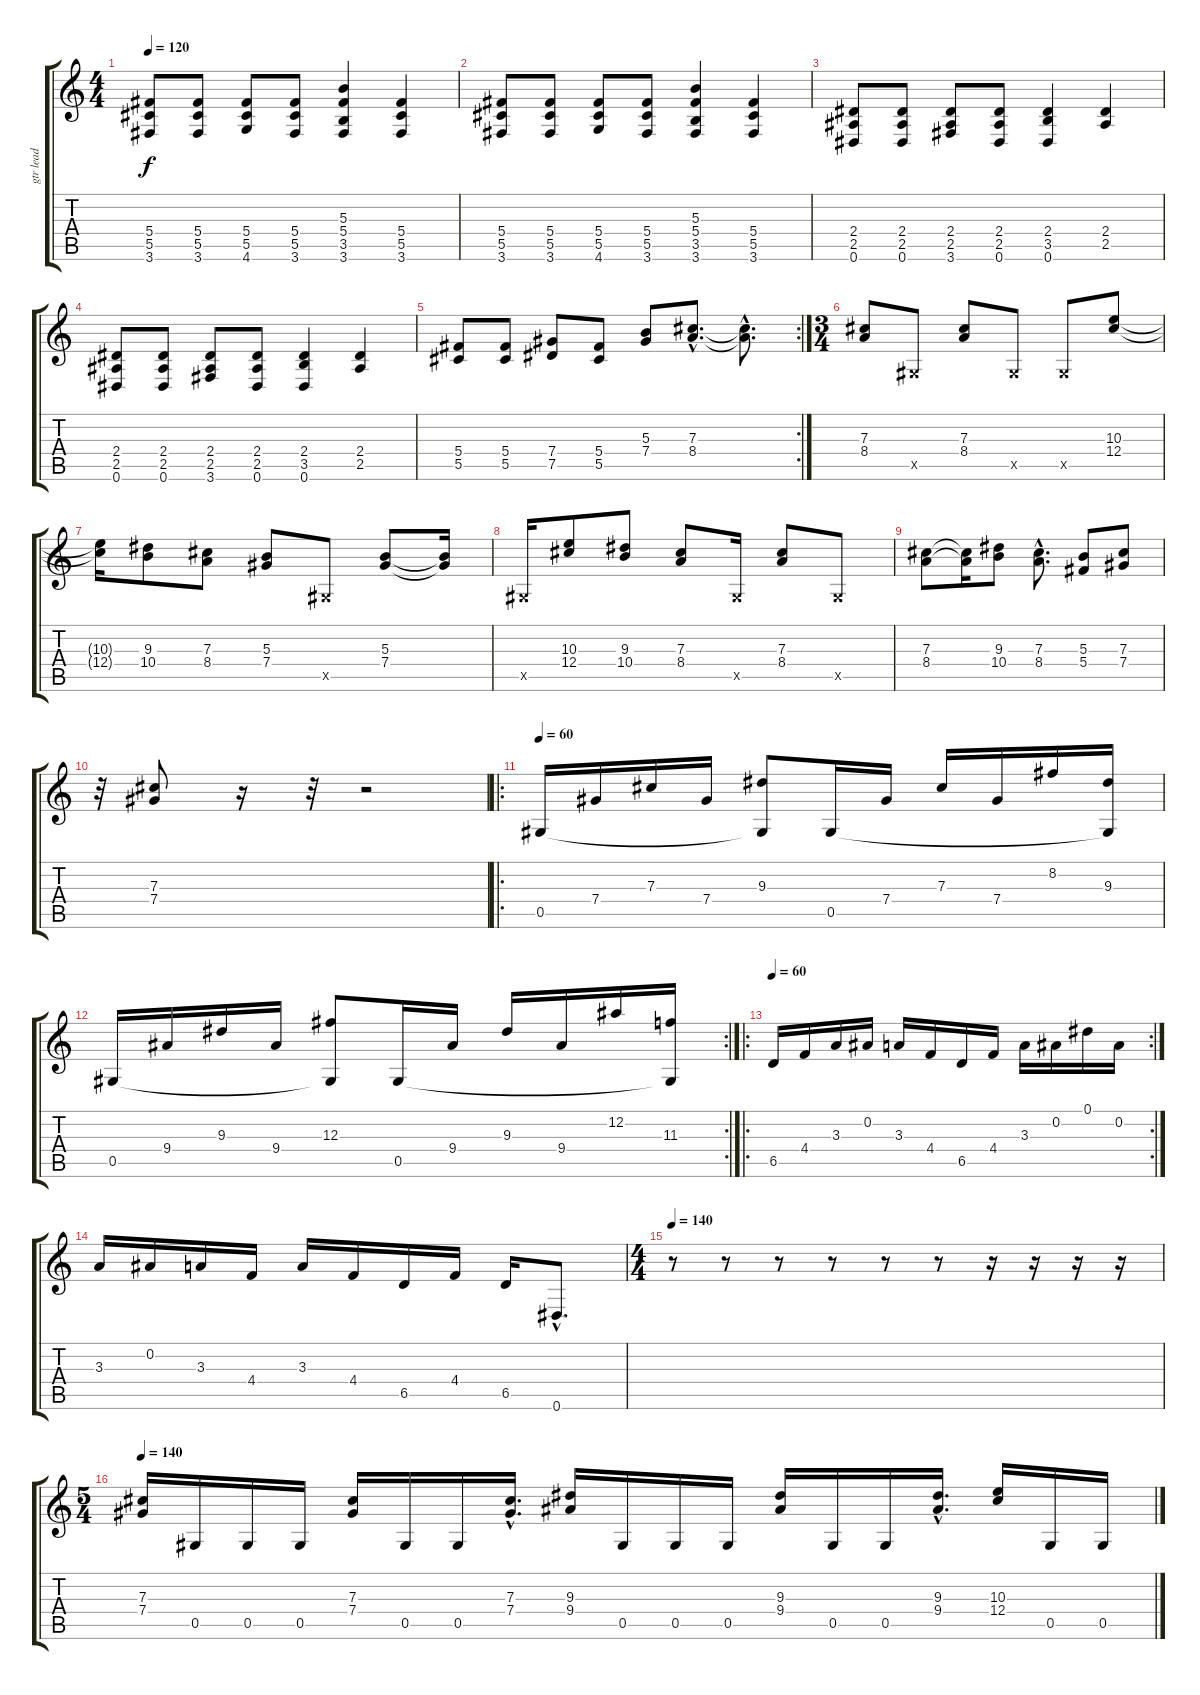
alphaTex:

\track ("gtr lead" "gtr lead") {instrument distortionguitar}
\staff {score tabs}
\tuning (Eb4 Bb3 Gb3 Db3 Ab2 Eb2) {hide}
\ts (4 4)
\tempo 120
\clef g2
\ks c
(5.4 5.5 3.6).8{dy f} (5.4 5.5 3.6).8 (5.4 5.5 4.6).8 (5.4 5.5 3.6).8 (5.3 5.4 3.5 3.6).4 (5.4 5.5 3.6).4 |
(5.4 5.5 3.6).8 (5.4 5.5 3.6).8 (5.4 5.5 4.6).8 (5.4 5.5 3.6).8 (5.3 5.4 3.5 3.6).4 (5.4 5.5 3.6).4 |
(2.4 2.5 0.6).8 (2.4 2.5 0.6).8 (2.4 2.5 3.6).8 (2.4 2.5 0.6).8 (2.4 3.5 0.6).4 (2.4 2.5).4 |
(2.4 2.5 0.6).8 (2.4 2.5 0.6).8 (2.4 2.5 3.6).8 (2.4 2.5 0.6).8 (2.4 3.5 0.6).4 (2.4 2.5).4 |
\rc 2
(5.4 5.5).8 (5.4 5.5).8 (7.4 7.5).8 (5.4 5.5).8 (5.3 7.4).8 (7.3{hac} 8.4{hac}).8{d} (7.3{hac t} 8.4{hac t}).8{d} |
\ts (3 4)
(7.3 8.4).8{instrument overdrivenguitar} 0.5{x}.8 (7.3 8.4).8 0.5{x}.8 0.5{x}.8 (10.3 12.4).8 |
(10.3{t} 12.4{t}).16 (9.3 10.4).8 (7.3 8.4).8 (5.3 7.4).8 0.5{x}.8 (5.3 7.4).8 (5.3{t} 7.4{t}).16 |
0.5{x}.16 (10.3 12.4).8 (9.3 10.4).8 (7.3 8.4).8 0.5{x}.16 (7.3 8.4).8 0.5{x}.8 |
(7.3 8.4).8 (7.3{t} 8.4{t}).16 (9.3 10.4).8 (7.3{hac} 8.4{hac}).8{d} (5.3 5.4).8 (7.3 7.4).8 |
r.32 (7.3 7.4).8 r.16 r.32 r.2 |
\ro
\tempo 60
0.5.16{instrument acousticguitarnylon} 7.4.16 7.3.16 7.4.16 (9.3 0.5{t}).8 0.5.16 7.4.16 7.3.16 7.4.16 8.2.16 (9.3 0.5{t}).16 |
\rc 2
0.5.16 9.4.16 9.3.16 9.4.16 (12.3 0.5{t}).8 0.5.16 9.4.16 9.3.16 9.4.16 12.2.16 (11.3 0.5{t}).16 |
\ro
\rc 2
\tempo 60
6.5.16{instrument acousticguitarnylon} 4.4.16 3.3.16 0.2.16 3.3.16 4.4.16 6.5.16 4.4.16 3.3.16 0.2.16 0.1.16 0.2.16 |
3.3.16 0.2.16 3.3.16 4.4.16 3.3.16 4.4.16 6.5.16 4.4.16 6.5.16 0.6{hac}.8{d} |
\ts (4 4)
\tempo 140
r.8{instrument orchestralharp} r.8 r.8 r.8 r.8 r.8 r.16 r.16 r.16 r.16 |
\ts (5 4)
\tempo 140
(7.3 7.4).16{instrument distortionguitar} 0.5.16 0.5.16 0.5.16 (7.3 7.4).16 0.5.16 0.5.16 (7.3{hac} 7.4{hac}).16{d} (9.3 9.4).16 0.5.16 0.5.16 0.5.16 (9.3 9.4).16 0.5.16 0.5.16 (9.3{hac} 9.4{hac}).16{d} (10.3 12.4).16 0.5.16 0.5.16
